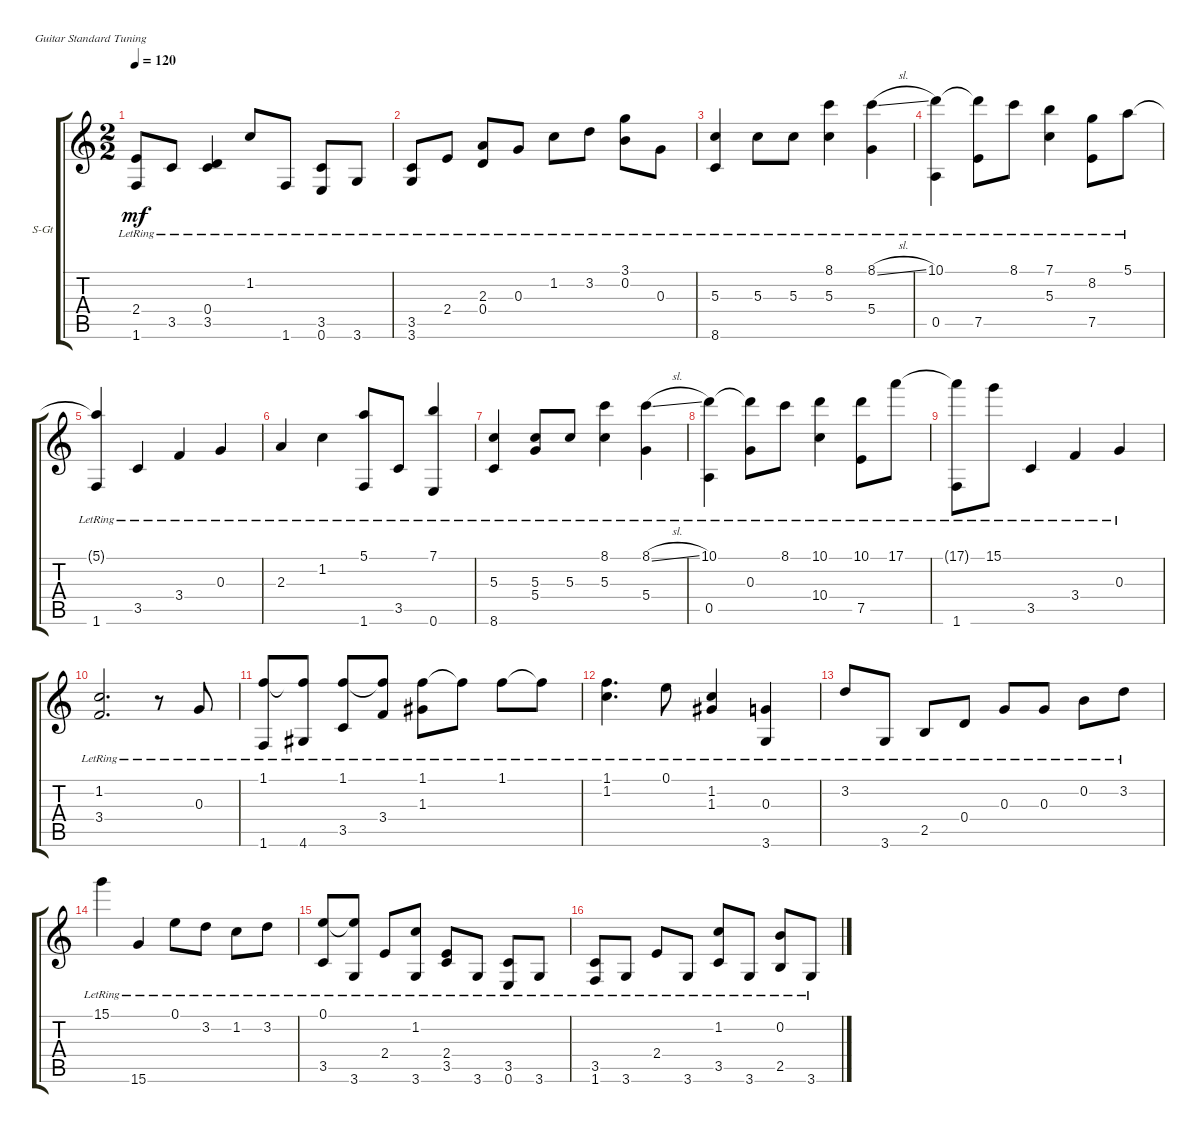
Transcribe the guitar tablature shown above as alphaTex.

\defaultSystemsLayout 4
\bracketExtendMode groupsimilarinstruments
\firstSystemTrackNameOrientation horizontal
\otherSystemsTrackNameOrientation horizontal
\track ("Steel Guitar" "S-Gt") {instrument acousticguitarsteel}
\staff {score tabs}
\tuning (E4 B3 G3 D3 A2 E2)
\ts (2 2)
\tempo 120
\clef g2
\ks c
(2.4{lr} 1.6{lr}).8{dy mf} 3.5{lr}.8 (0.4{lr} 3.5{lr}).4 1.2{lr}.8 1.6{lr}.8 (0.6{lr} 3.5{lr}).8 3.6{lr}.8 |
(3.5{lr} 3.6{lr}).8 2.4{lr}.8 (2.3{lr} 0.4{lr}).8 0.3{lr}.8 1.2{lr}.8 3.2{lr}.8 (3.1{lr} 0.2{lr}).8 0.3{lr}.8 |
(5.3{lr} 8.6{lr}).4 5.3{lr}.8 5.3{lr}.8 (8.1{lr} 5.3{lr}).4 (8.1{sl lr} 5.4).4 |
(10.1{lr} 0.5).4 (10.1{lr t} 7.5{lr}).8 8.1{lr}.8 (7.1{lr} 5.3{lr}).4 (8.2{lr} 7.5{lr}).8 5.1{lr}.8 |
(1.6{lr} 5.1{lr t}).4 3.5{lr}.4 3.4{lr}.4 0.3{lr}.4 |
2.3{lr}.4 1.2{lr}.4 (1.6{lr} 5.1{lr}).8 3.5{lr}.8 (0.6{lr} 7.1{lr}).4 |
(5.3{lr} 8.6).4 (5.3{lr} 5.4{lr}).8 5.3{lr}.8 (8.1{lr} 5.3{lr}).4 (8.1{sl lr} 5.4).4 |
(10.1{lr} 0.5{lr}).4 (10.1{lr t} 0.3{lr}).8 8.1{lr}.8 (10.1{lr} 10.4{lr}).4 (10.1{lr} 7.5{lr}).8 17.1{lr}.8 |
(17.1{lr t} 1.6{lr}).8 15.1{lr}.8 3.5{lr}.4 3.4{lr}.4 0.3{lr}.4 |
(3.4{lr} 1.2{lr}).2{d} r.8 0.3{lr}.8 |
(1.1{lr} 1.6{lr}).8 (1.1{lr t} 4.6{lr}).8 (1.1{lr} 3.5{lr}).8 (1.1{lr t} 3.4{lr}).8 (1.1{lr} 1.3{lr}).8 1.1{lr t}.8 1.1{lr}.8 1.1{lr t}.8 |
(1.1{lr} 1.2{lr}).4{d} 0.1{lr}.8 (1.2{lr} 1.3{lr}).4 (0.3{lr} 3.6{lr}).4 |
3.2{lr}.8 3.6{lr}.8 2.5{lr}.8 0.4{lr}.8 0.3{lr}.8 0.3{lr}.8 0.2{lr}.8 3.2{lr}.8 |
15.1{lr}.4 15.6{lr}.4 0.1{lr}.8 3.2{lr}.8 1.2{lr}.8 3.2{lr}.8 |
(3.5{lr} 0.1{lr}).8 (3.6{lr} 0.1{lr t}).8 2.4{lr}.8 (3.6{lr} 1.2{lr}).8 (3.5{lr} 2.4{lr}).8 3.6{lr}.8 (0.6{lr} 3.5{lr}).8 3.6{lr}.8 |
(3.5{lr} 1.6{lr}).8 3.6{lr}.8 2.4{lr}.8 3.6{lr}.8 (3.5{lr} 1.2{lr}).8 3.6{lr}.8 (2.5{lr} 0.2{lr}).8 3.6{lr}.8
